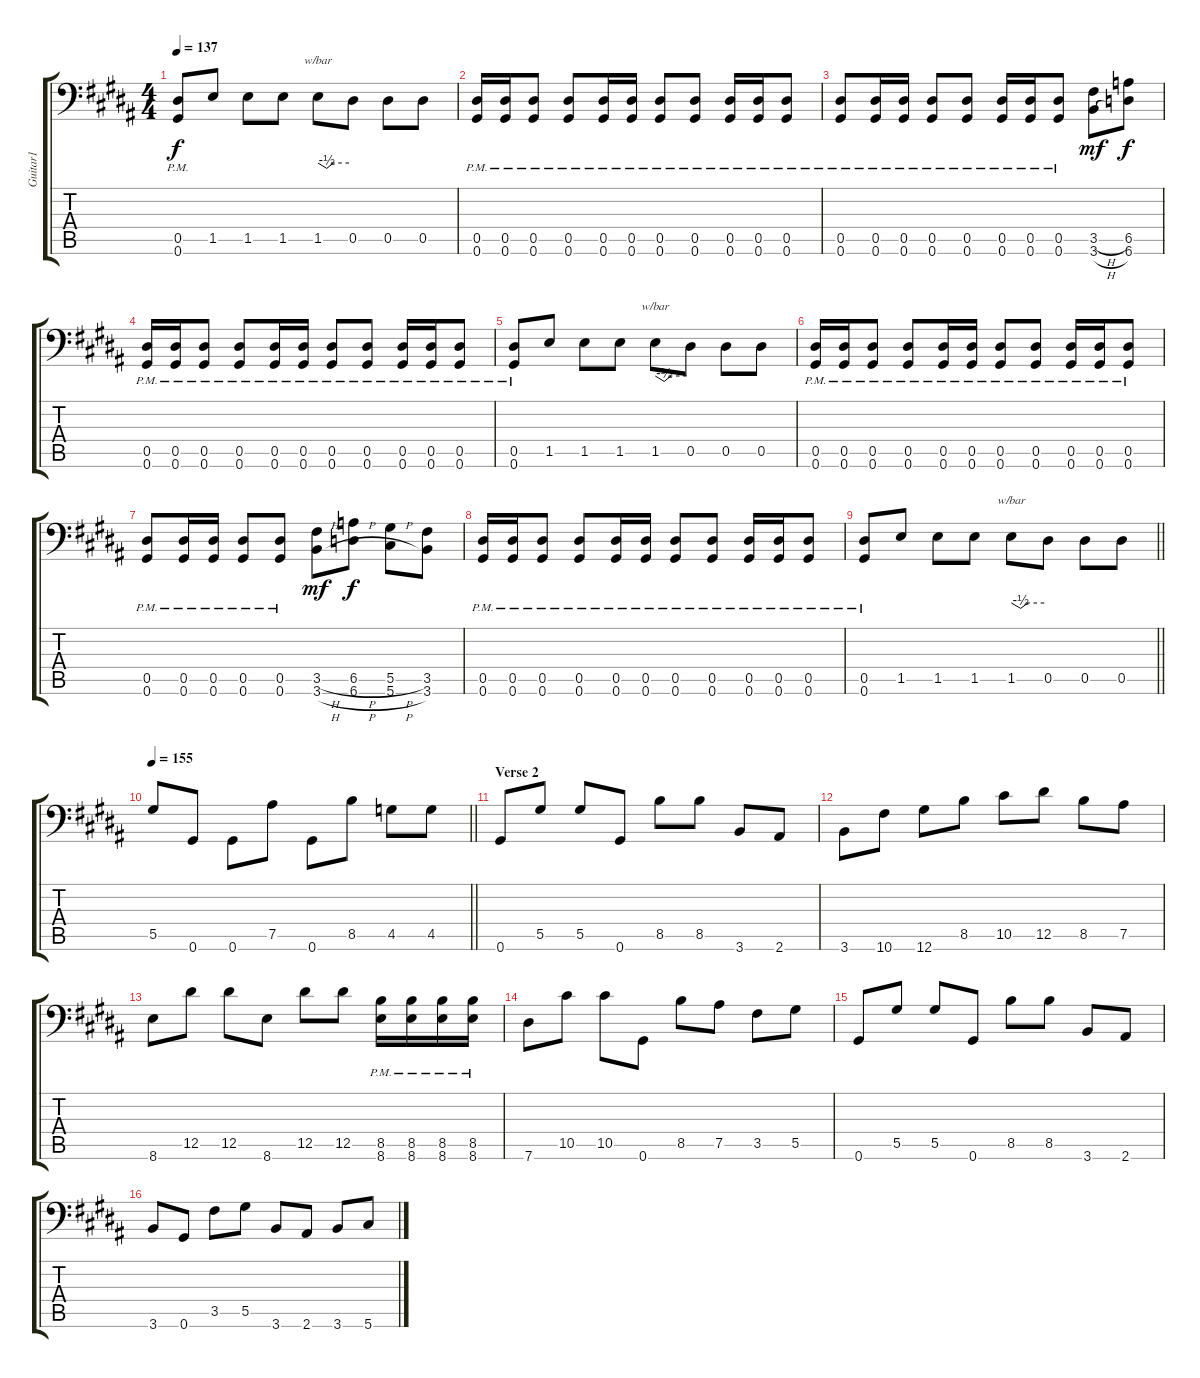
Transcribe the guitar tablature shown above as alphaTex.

\track ("Guitar1" "Guitar1") {instrument distortionguitar}
\staff {score tabs}
\tuning (Bb3 F3 Db3 Ab2 Eb2 Ab1) {hide}
\ts (4 4)
\tempo 137
\clef f4
\ks g#minor
(0.5{pm} 0.6{pm}).8{dy f} 1.5.8 1.5.8 1.5.8 1.5.8{tbe (custom default 0 0 17 -2 30 0 60 0)} 0.5.8 0.5.8 0.5.8 |
(0.5{pm} 0.6{pm}).16 (0.5{pm} 0.6{pm}).16 (0.5{pm} 0.6{pm}).8 (0.5{pm} 0.6{pm}).8 (0.5{pm} 0.6{pm}).16 (0.5{pm} 0.6{pm}).16 (0.5{pm} 0.6{pm}).8 (0.5{pm} 0.6{pm}).8 (0.5{pm} 0.6{pm}).16 (0.5{pm} 0.6{pm}).16 (0.5{pm} 0.6{pm}).8 |
(0.5{pm} 0.6{pm}).8 (0.5{pm} 0.6{pm}).16 (0.5{pm} 0.6{pm}).16 (0.5{pm} 0.6{pm}).8 (0.5{pm} 0.6{pm}).8 (0.5{pm} 0.6{pm}).16 (0.5{pm} 0.6{pm}).16 (0.5{pm} 0.6{pm}).8 (3.5{h} 3.6{h}).8{dy mf} (6.5 6.6).8{dy f} |
(0.5{pm} 0.6{pm}).16 (0.5{pm} 0.6{pm}).16 (0.5{pm} 0.6{pm}).8 (0.5{pm} 0.6{pm}).8 (0.5{pm} 0.6{pm}).16 (0.5{pm} 0.6{pm}).16 (0.5{pm} 0.6{pm}).8 (0.5{pm} 0.6{pm}).8 (0.5{pm} 0.6{pm}).16 (0.5{pm} 0.6{pm}).16 (0.5{pm} 0.6{pm}).8 |
(0.5{pm} 0.6{pm}).8 1.5.8 1.5.8 1.5.8 1.5.8{tbe (custom default 0 0 17 -2 30 0 60 0)} 0.5.8 0.5.8 0.5.8 |
(0.5{pm} 0.6{pm}).16 (0.5{pm} 0.6{pm}).16 (0.5{pm} 0.6{pm}).8 (0.5{pm} 0.6{pm}).8 (0.5{pm} 0.6{pm}).16 (0.5{pm} 0.6{pm}).16 (0.5{pm} 0.6{pm}).8 (0.5{pm} 0.6{pm}).8 (0.5{pm} 0.6{pm}).16 (0.5{pm} 0.6{pm}).16 (0.5{pm} 0.6{pm}).8 |
(0.5{pm} 0.6{pm}).8 (0.5{pm} 0.6{pm}).16 (0.5{pm} 0.6{pm}).16 (0.5{pm} 0.6{pm}).8 (0.5{pm} 0.6{pm}).8 (3.5{h} 3.6{h}).8{dy mf} (6.5{h} 6.6{h}).8{dy f} (5.5{h} 5.6{h}).8 (3.5 3.6).8 |
(0.5{pm} 0.6{pm}).16 (0.5{pm} 0.6{pm}).16 (0.5{pm} 0.6{pm}).8 (0.5{pm} 0.6{pm}).8 (0.5{pm} 0.6{pm}).16 (0.5{pm} 0.6{pm}).16 (0.5{pm} 0.6{pm}).8 (0.5{pm} 0.6{pm}).8 (0.5{pm} 0.6{pm}).16 (0.5{pm} 0.6{pm}).16 (0.5{pm} 0.6{pm}).8 |
\barLineRight lightlight
(0.5{pm} 0.6{pm}).8 1.5.8 1.5.8 1.5.8 1.5.8{tbe (custom default 0 0 17 -2 30 0 60 0)} 0.5.8 0.5.8 0.5.8 |
\tempo 155
\barLineRight lightlight
5.5.8 0.6.8 0.6.8 7.5.8 0.6.8 8.5.8 4.5.8 4.5.8 |
\section ("" "Verse 2")
0.6.8 5.5.8 5.5.8 0.6.8 8.5.8 8.5.8 3.6.8 2.6.8 |
3.6.8 10.6.8 12.6.8 8.5.8 10.5.8 12.5.8 8.5.8 7.5.8 |
8.6.8 12.5.8 12.5.8 8.6.8 12.5.8 12.5.8 (8.5{pm} 8.6{pm}).16 (8.5{pm} 8.6{pm}).16 (8.5{pm} 8.6{pm}).16 (8.5{pm} 8.6{pm}).16 |
7.6.8 10.5.8 10.5.8 0.6.8 8.5.8 7.5.8 3.5.8 5.5.8 |
0.6.8 5.5.8 5.5.8 0.6.8 8.5.8 8.5.8 3.6.8 2.6.8 |
3.6.8 0.6.8 3.5.8 5.5.8 3.6.8 2.6.8 3.6.8 5.6.8
